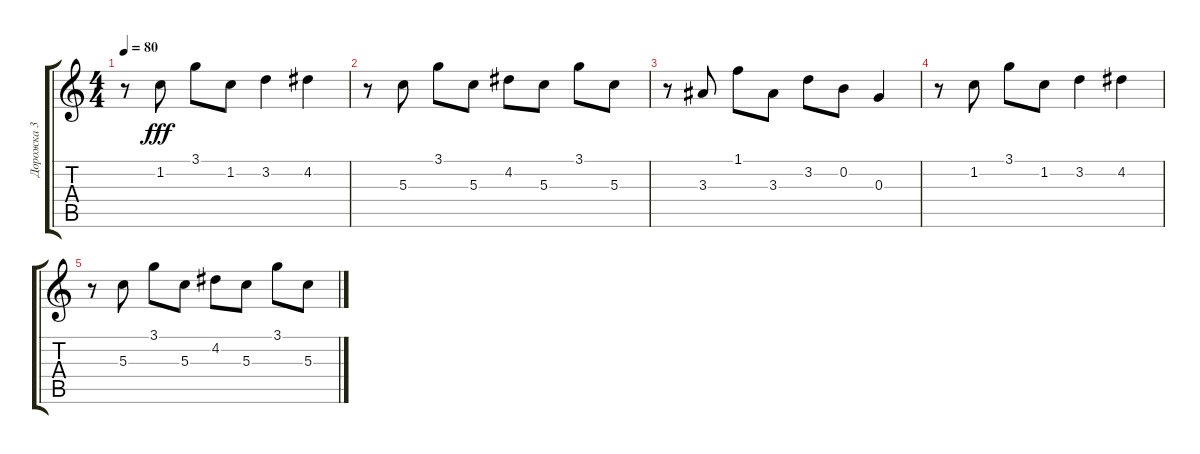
\track ("Дорожка 3" "Дорожка 3") {instrument electricguitarjazz}
\staff {score tabs}
\tuning (E4 B3 G3 D3 A2 E2) {hide}
\ts (4 4)
\tempo 80
\clef g2
\ks c
r.8{dy fff} 1.2.8 3.1.8 1.2.8 3.2.4 4.2.4 |
r.8 5.3.8 3.1.8 5.3.8 4.2.8 5.3.8 3.1.8 5.3.8 |
r.8 3.3.8 1.1.8 3.3.8 3.2.8 0.2.8 0.3.4 |
r.8 1.2.8 3.1.8 1.2.8 3.2.4 4.2.4 |
r.8 5.3.8 3.1.8 5.3.8 4.2.8 5.3.8 3.1.8 5.3.8
